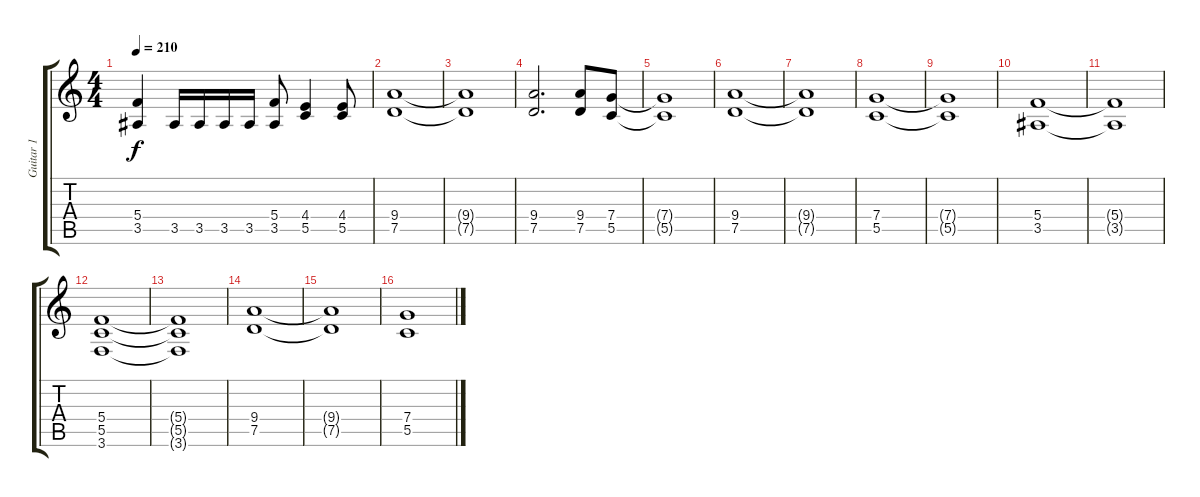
\track ("Guitar 1" "Guitar 1") {instrument overdrivenguitar}
\staff {score tabs}
\tuning (D4 A3 F3 C3 G2 D2) {hide}
\ts (4 4)
\tempo 210
\clef g2
\ks c
(5.4 3.5).4{dy f} 3.5.16 3.5.16 3.5.16 3.5.16 (5.4 3.5).8 (4.4 5.5).4 (4.4 5.5).8 |
(9.4 7.5).1 |
(9.4{t} 7.5{t}).1 |
(9.4 7.5).2{d} (9.4 7.5).8 (7.4 5.5).8 |
(7.4{t} 5.5{t}).1 |
(9.4 7.5).1 |
(9.4{t} 7.5{t}).1 |
(7.4 5.5).1 |
(7.4{t} 5.5{t}).1 |
(5.4 3.5).1 |
(5.4{t} 3.5{t}).1 |
(5.4 5.5 3.6).1 |
(5.4{t} 5.5{t} 3.6{t}).1 |
(9.4 7.5).1 |
(9.4{t} 7.5{t}).1 |
(7.4 5.5).1
